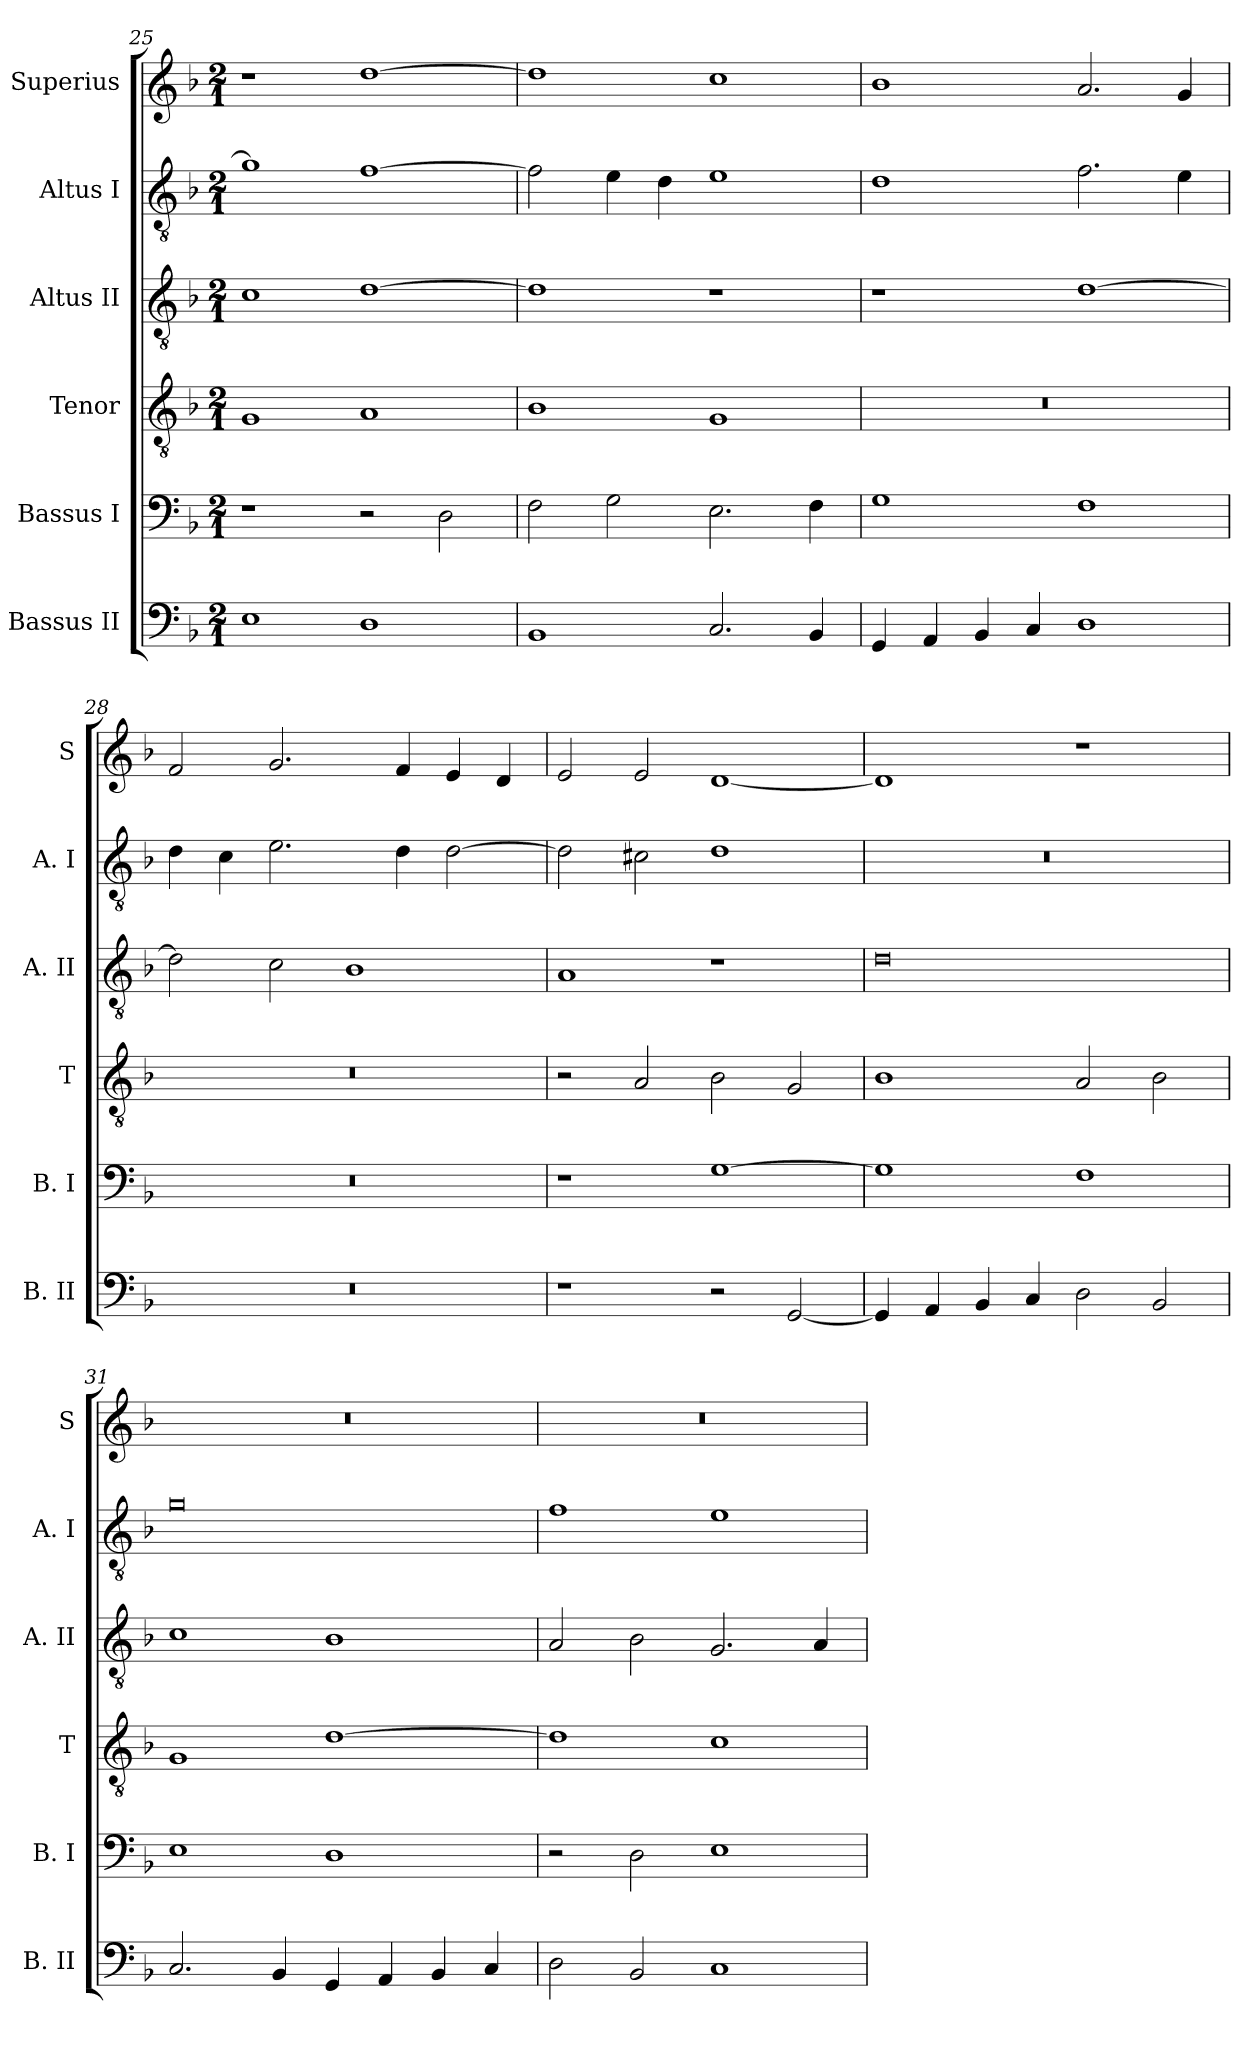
**kern	**kern	**kern	**kern	**kern	**kern
*part6	*part5	*part4	*part3	*part2	*part1
*staff6	*staff5	*staff4	*staff3	*staff2	*staff1
*I"Bassus II	*I"Bassus I	*I"Tenor	*I"Altus II	*I"Altus I	*I"Superius
*I'B. II	*I'B. I	*I'T	*I'A. II	*I'A. I	*I'S
*clefF4	*clefF4	*clefGv2	*clefGv2	*clefGv2	*clefG2
*k[b-]	*k[b-]	*k[b-]	*k[b-]	*k[b-]	*k[b-]
*F:	*F:	*F:	*F:	*F:	*F:
*M2/1	*M2/1	*M2/1	*M2/1	*M2/1	*M2/1
=25	=25	=25	=25	=25	=25
1E	1r	1G	1c	1g]	1r
1D	2r	1A	[1d	[1f	[1dd
.	2D	.	.	.	.
=26	=26	=26	=26	=26	=26
1BB-	2F	1B-	1d]	2f]	1dd]
.	2G	.	.	4e	.
.	.	.	.	4d	.
2.C	2.E	1G	1r	1e	1cc
4BB-	4F	.	.	.	.
=27	=27	=27	=27	=27	=27
4GG	1G	0r	1r	1d	1b-
4AA	.	.	.	.	.
4BB-	.	.	.	.	.
4C	.	.	.	.	.
1D	1F	.	[1d	2.f	2.a
.	.	.	.	4e	4g
=28	=28	=28	=28	=28	=28
0r	0r	0r	2d]	4d	2f
.	.	.	.	4c	.
.	.	.	2c	2.e	2.g
.	.	.	1B-	.	.
.	.	.	.	4d	4f
.	.	.	.	[2d	4e
.	.	.	.	.	4d
=29	=29	=29	=29	=29	=29
1r	1r	2r	1A	2d]	2e
.	.	2A	.	2c#X	2e
2r	[1G	2B-	1r	1d	[1d
[2GG	.	2G	.	.	.
=30	=30	=30	=30	=30	=30
4GG]	1G]	1B-	0d	0r	1d]
4AA	.	.	.	.	.
4BB-	.	.	.	.	.
4C	.	.	.	.	.
2D	1F	2A	.	.	1r
2BB-	.	2B-	.	.	.
=31	=31	=31	=31	=31	=31
2.C	1E	1G	1c	0g	0r
4BB-	.	.	.	.	.
4GG	1D	[1d	1B-	.	.
4AA	.	.	.	.	.
4BB-	.	.	.	.	.
4C	.	.	.	.	.
=32	=32	=32	=32	=32	=32
2D	2r	1d]	2A	1f	0r
2BB-	2D	.	2B-	.	.
1C	1E	1c	2.G	1e	.
.	.	.	4A	.	.
=	=	=	=	=	=
*-	*-	*-	*-	*-	*-
